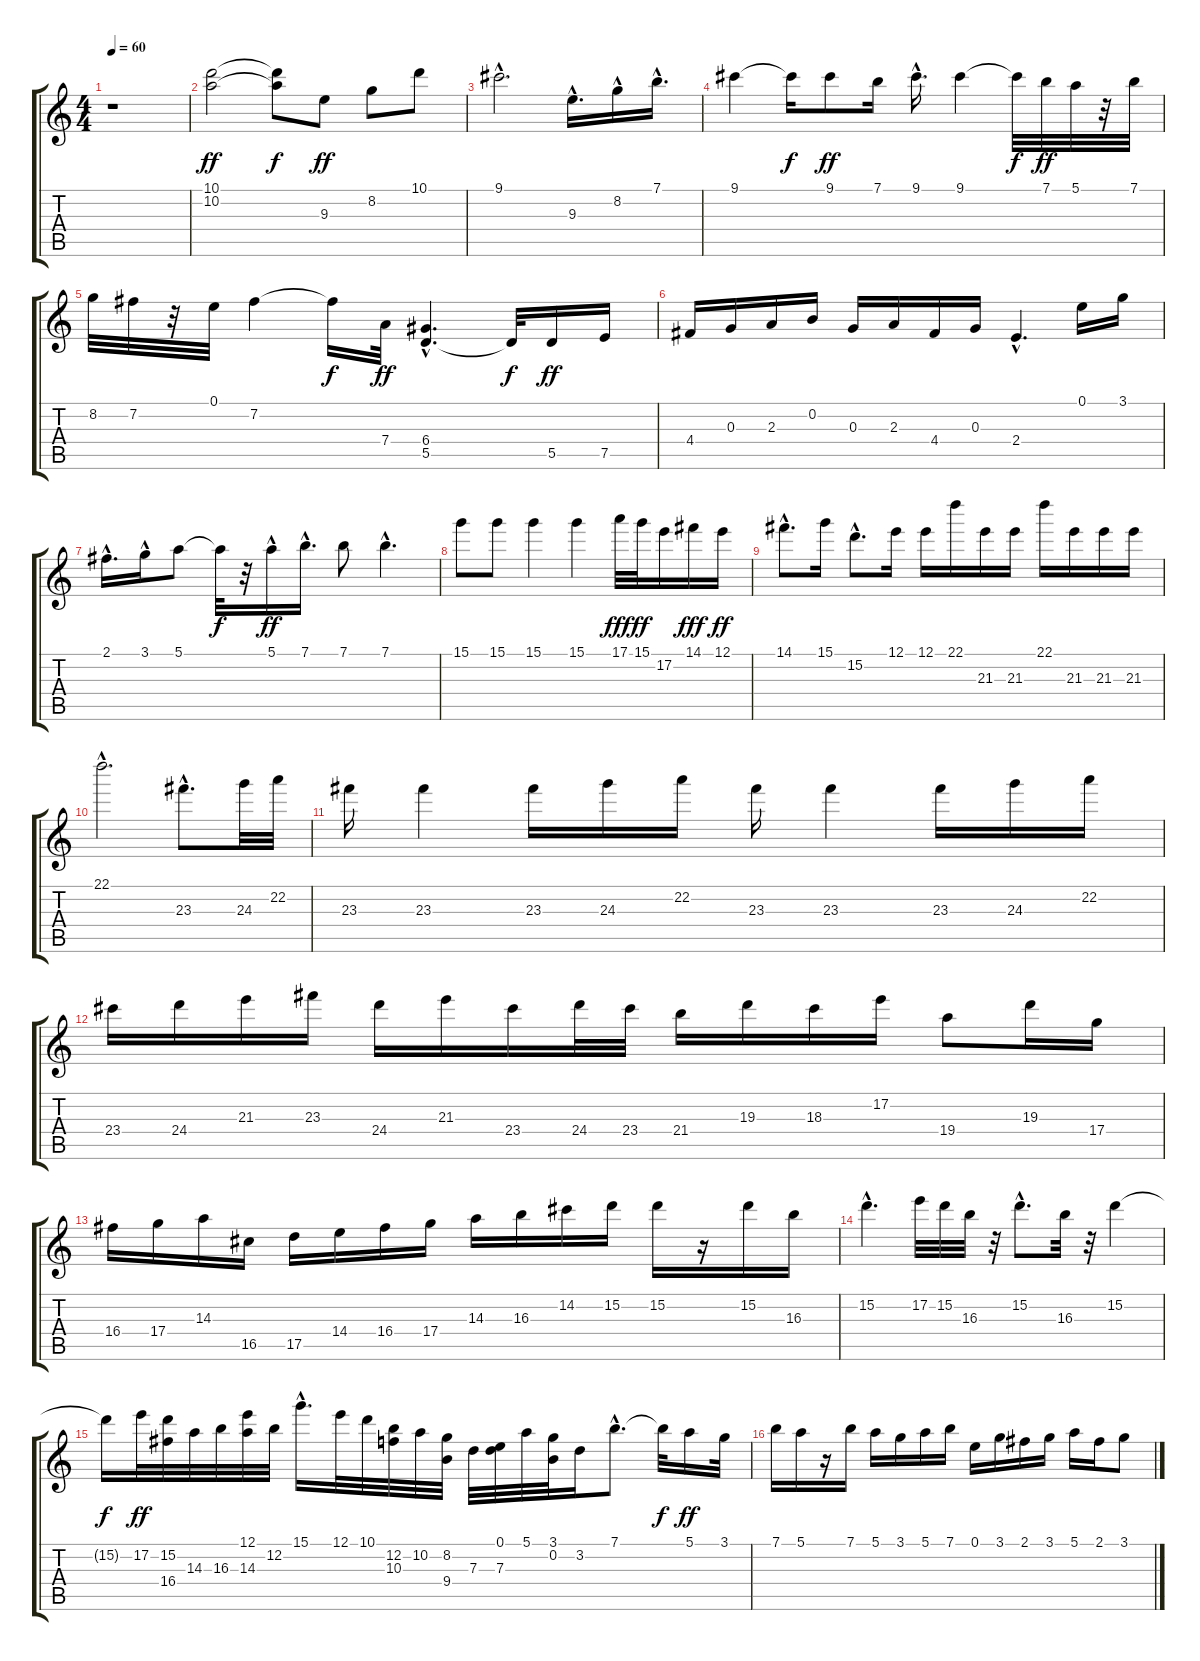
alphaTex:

\track "" {instrument acousticguitarnylon}
\staff {score tabs}
\tuning (E4 B3 G3 D3 A2 E2) {hide}
\ts (4 4)
\tempo 60
\clef g2
\ks c
r.1{dy ff instrument acousticguitarnylon} |
(10.1 10.2).2 (10.1{t} 10.2{t}).8{dy f} 9.3.8{dy ff} 8.2.8 10.1.8 |
9.1{hac}.2{d} 9.3{hac}.16{d} 8.2{hac}.16 7.1{hac}.16{d} |
9.1.4 9.1{t}.16{dy f} 9.1.8{dy ff} 7.1.16 9.1{hac}.16{d} 9.1.4 9.1{t}.32{dy f} 7.1.32{dy ff} 5.1.32 r.32 7.1.32 |
8.2.32 7.2.32 r.32 0.1.32 7.2.4 7.2{t}.16{dy f} 7.4.32{dy ff} (6.4 5.5{hac}).4{d} 5.5{t}.32{dy f} 5.5.16{dy ff} 7.5.16 |
4.4.16 0.3.16 2.3.16 0.2.16 0.3.16 2.3.16 4.4.16 0.3.16 2.4{hac}.4{d} 0.1.16 3.1.16 |
2.1{hac}.16{d} 3.1{hac}.16 5.1.8 5.1{t}.32{dy f} r.32 5.1{hac}.16{dy ff} 7.1{hac}.16{d} 7.1.8 7.1{hac}.4{d} |
15.1.8 15.1.8 15.1.4 15.1.4 17.1.32{dy fff} 15.1.32{dy ff} 17.2.16 14.1.16{dy fff} 12.1.16{dy ff} |
14.1{hac}.8{d} 15.1.16 15.2{hac}.8{d} 12.1.16 12.1.16 22.1.16 21.3.16 21.3.16 22.1.16 21.3.16 21.3.16 21.3.16 |
22.1{hac}.2{d} 23.3{hac}.8{d} 24.3.32 22.2.32 |
23.3.16 23.3.4 23.3.16 24.3.16 22.2.16 23.3.16 23.3.4 23.3.16 24.3.16 22.2.16 |
23.4.16 24.4.16 21.3.16 23.3.16 24.4.16 21.3.16 23.4.16 24.4.32 23.4.32 21.4.16 19.3.16 18.3.16 17.2.16 19.4.8 19.3.16 17.4.16 |
16.4.16 17.4.16 14.3.16 16.5.16 17.5.16 14.4.16 16.4.16 17.4.16 14.3.16 16.3.16 14.2.16 15.2.16 15.2.16 r.16 15.2.16 16.3.16 |
15.2{hac}.4{d} 17.2.32 15.2.32 16.3.32 r.32 15.2{hac}.8{d} 16.3.32 r.32 15.2.4 |
15.2{t}.16{dy f} 17.2.32{dy ff} (15.2 16.4).32 14.3.32 16.3.32 (12.1 14.3).32 12.2.32 15.1{hac}.16{d} 12.1.32 10.1.32 (12.2 10.3).32 10.2.32 (8.2 9.4).32 7.3.32 (0.1 7.3).32 5.1.32 (3.1 0.2).32 3.2.16 7.1{hac}.8{d} 7.1{t}.32{dy f} 5.1.16{dy ff} 3.1.32 |
7.1.16 5.1.16 r.16 7.1.16 5.1.16 3.1.16 5.1.16 7.1.16 0.1.16 3.1.16 2.1.16 3.1.16 5.1.16 2.1.16 3.1.8
